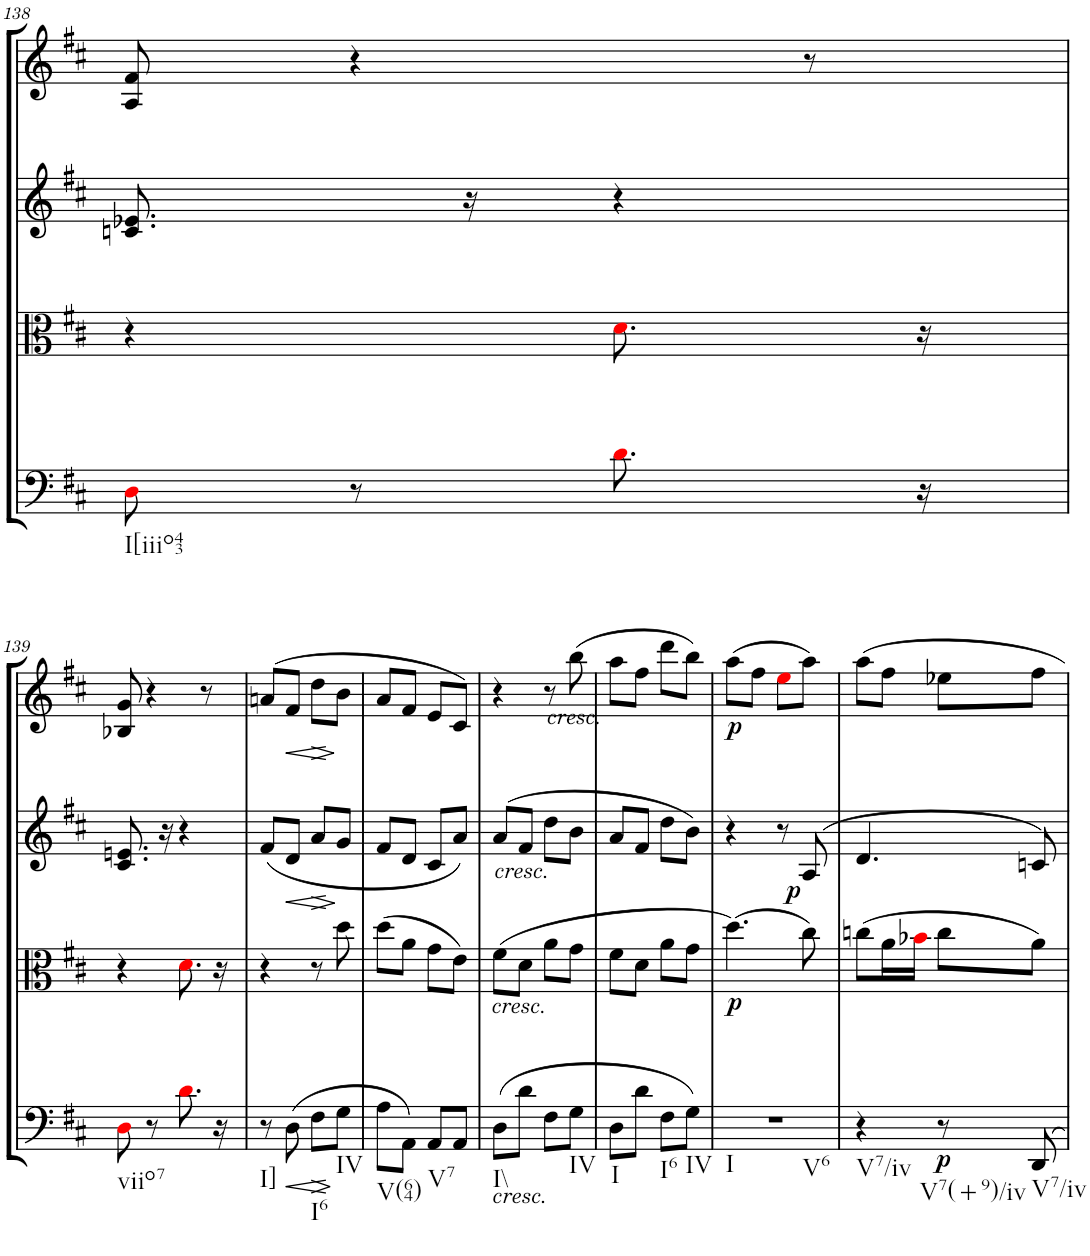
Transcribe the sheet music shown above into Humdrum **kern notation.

**kern	**dynam	**kern	**dynam	**kern	**dynam	**kern	**dynam
*part4	*part4	*part3	*part3	*part2	*part2	*part1	*part1
*staff4	*staff4	*staff3	*staff3	*staff2	*staff2	*staff1	*staff1
*I"Cello	*	*I"Viola	*	*I"2nd Violin	*	*I"1st Violin	*
*	*	*I'Vla	*	*I'Vln	*	*I'Vln	*
!!LO:PB:g=z
*clefC4	*	*clefC3	*	*clefG2	*	*clefG2	*
*k[f#c#]	*	*k[f#c#]	*	*k[f#c#]	*	*k[f#c#]	*
*M2/4	*	*M2/4	*	*M2/4	*	*M2/4	*
=138	=138	=138	=138	=138	=138	=138	=138
!LO:TX:b:t=I[iiio43	!	!	!	!	!	!	!
8Di\	.	4r	.	8.cn/ 8.e-X/	.	8A/ 8f#/	.
8r	.	.	.	.	.	4r	.
.	.	.	.	16r	.	.	.
8.di\	.	8.di\	.	4r	.	.	.
.	.	.	.	.	.	8r	.
16r	.	16r	.	.	.	.	.
!!LO:LB:g=z
=139	=139	=139	=139	=139	=139	=139	=139
!LO:TX:b:t=viio7	!	!	!	!	!	!	!
8Di\	.	4r	.	8.c#/ 8.en/	.	8B-X/ 8g/	.
8r	.	.	.	.	.	4r	.
.	.	.	.	16r	.	.	.
8.di\	.	8.di\	.	4r	.	.	.
.	.	.	.	.	.	8r	.
16r	.	16r	.	.	.	.	.
=140	=140	=140	=140	=140	=140	=140	=140
!LO:TX:b:t=I]	!	!	!	!	!	!	!
8r	.	4r	.	(8f#/L	.	(8an/L	.
!	!LO:HP:b	!	!	!	!LO:HP:b	!	!LO:HP:b
(8D\	<	.	.	8d/J	<	8f#/J	<
!LO:TX:b:t=I6	!	!	!	!	!	!	!
!	!LO:HP:b	!	!	!	!LO:HP:b	!	!LO:HP:b
8F#\L	>	8r	.	8a/L	>	8dd\L	>
!LO:TX:b:t=IV	!	!	!	!	!	!	!
8G\J	[	8dd\	.	8g/J	[	8b\J	[
.	]	.	.	.	]	.	]
=141	=141	=141	=141	=141	=141	=141	=141
!LO:TX:b:t=V(64)	!	!	!	!	!	!	!
8A\L	.	(8dd\L	.	8f#/L	.	8a/L	.
8AA\J)	.	8a\J	.	8d/J	.	8f#/J	.
!LO:TX:b:t=V7	!	!	!	!	!	!	!
8AA/L	.	8g\L	.	8c#/L	.	8e/L	.
8AA/J	.	8e\J)	.	8a/J)	.	8c#/J)	.
=142	=142	=142	=142	=142	=142	=142	=142
!	!	!	!	!LO:TX:b:i:t=cresc.	!	!	!
!	!	!LO:TX:b:i:t=cresc.	!	!	!	!	!
!LO:TX:b:i:t=cresc.	!	!	!	!	!	!	!
!LO:TX:b:t=I\\	!	!	!	!	!	!	!
(8D\L	.	(8f#\L	.	(8a/L	.	4r	.
8d\J	.	8d\J	.	8f#/J	.	.	.
8F#\L	.	8a\L	.	8dd\L	.	8r	.
!	!	!	!	!	!	!LO:TX:a:i:t=cresc.	!
!LO:TX:b:t=IV	!	!	!	!	!	!	!
8G\J	.	8g\J	.	8b\J	.	(8bb\	.
=143	=143	=143	=143	=143	=143	=143	=143
!LO:TX:b:t=I	!	!	!	!	!	!	!
8D\L	.	8f#\L	.	8a/L	.	8aa\L	.
8d\J	.	8d\J	.	8f#/J	.	8ff#\J	.
!LO:TX:b:t=I6	!	!	!	!	!	!	!
8F#\L	.	8a\L	.	8dd\L	.	8ddd\L	.
!LO:TX:b:t=IV	!	!	!	!	!	!	!
8G\J)	.	8g\J	.	8b\J)	.	8bb\J)	.
=144	=144	=144	=144	=144	=144	=144	=144
!LO:TX:b:t=I	!	!	!	!	!	!	!
!LO:TX:b:t=V6	!	!	!	!	!	!	!
!	!	!	!LO:DY:b	!	!	!	!LO:DY:b
2r	.	(4.dd\)	p	4r	.	(8aa\L	p
.	.	.	.	.	.	8ff#\J	.
.	.	.	.	8r	.	8eei\L	.
!	!	!	!	!	!LO:DY:b	!	!
.	.	8cc#\)	.	(>8A/	p	8aa\J)	.
=145	=145	=145	=145	=145	=145	=145	=145
!LO:TX:b:t=V7/iv	!	!	!	!	!	!	!
4r	.	(8ccn\L	.	4.d/	.	8aa\L	.
.	.	16a\L	.	.	.	8ff#\J	.
.	.	16b-Xi\JJ	.	.	.	.	.
!LO:TX:b:t=V7(+9)/iv	!	!	!	!	!	!	!
!	!LO:DY:b	!	!	!	!	!	!
8r	p	8cc\L	.	.	.	8ee-X\L	.
!LO:TX:b:t=V7/iv	!	!	!	!	!	!	!
8DD/	.	8a\J)	.	8cn/)	.	8ff#\J	.
=	=	=	=	=	=	=	=
*-	*-	*-	*-	*-	*-	*-	*-
